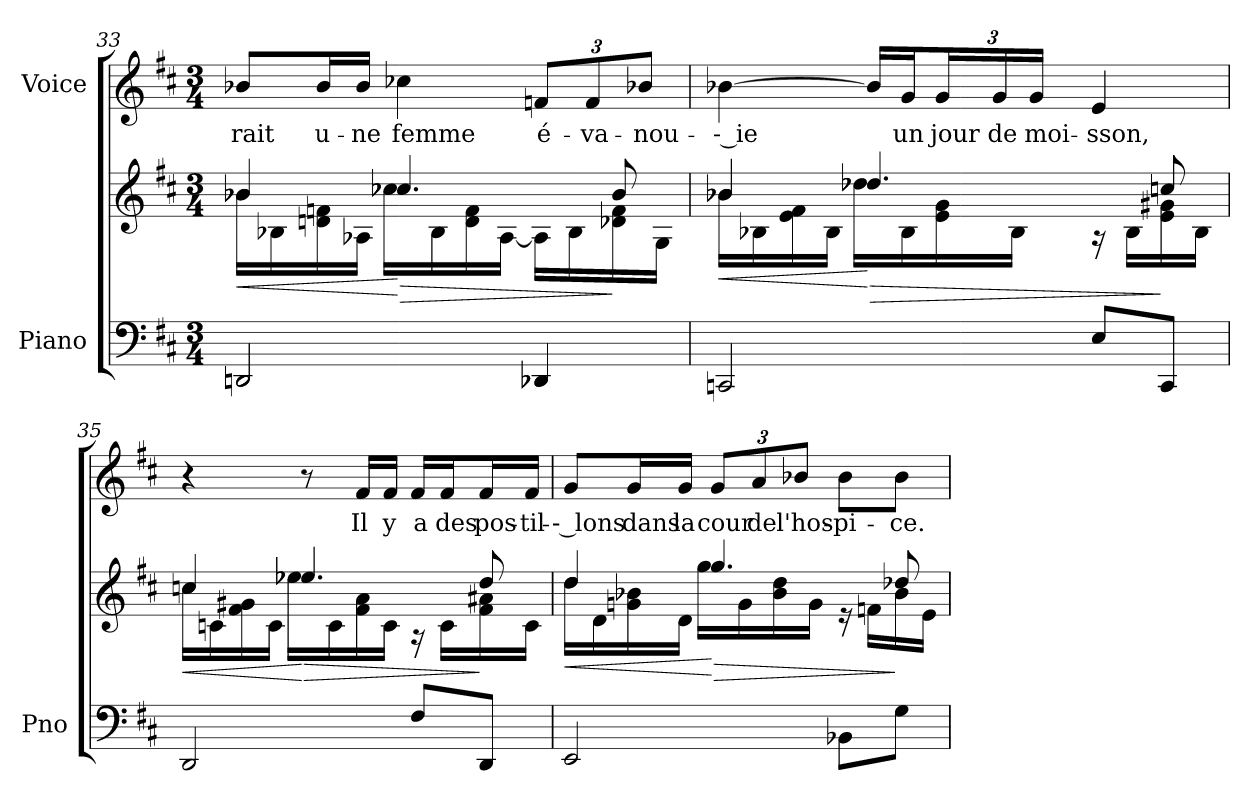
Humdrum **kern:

**kern	**kern	**dynam	**kern	**text
*part2	*part2	*part2	*part1	*part1
*staff3	*staff2	*staff2/3	*staff1	*staff1
*I"Piano	*	*	*I"Voice	*
*I'Pno	*	*	*	*
*clefF4	*clefG2	*	*clefG2	*
*k[f#c#]	*k[f#c#]	*	*k[f#c#]	*
*M3/4	*M3/4	*	*M3/4	*
=33	=33	=33	=33	=33
*^	*	*	*	*
!	!	!	!LO:HP:b	!	!
*	*	*^	*	*	*
2DD/	2DDn/	4b-X/	16b-\LL	<	8b-X/L	-rait
.	.	.	16B-X\	.	.	.
.	.	.	16dn\ 16fn\	.	16b-/L	u-
.	.	.	16A-X\JJ	.	16b-/JJ	-ne
!	!	!	!	!LO:HP:n=1:b	!	!
.	.	4.cc-X/	16cc-\LL	[ >	4cc-X\	femme
.	.	.	16B-\	.	.	.
.	.	.	16d\ 16f\	.	.	.
.	.	.	[16A-\JJ	.	.	.
4DD-X/	4DD-/	.	16A-\LL]	.	12fn/L	é-
.	.	.	16B-\	.	.	.
.	.	.	.	.	12f/	-va-
.	.	8b-/	16d-X\ 16f\	]	.	.
.	.	.	.	.	12b-X/J	-nou-
.	.	.	16G\JJ	.	.	.
*v	*v	*	*	*	*	*
=34	=34	=34	=34	=34	=34
!	!	!	!LO:HP:b	!	!
2CCn/	4b-X/	16b-\LL	<	[4b-X\	-- ie
.	.	16B-X\	.	.	.
.	.	16e\ 16f#i\	.	.	.
.	.	16B-\JJ	.	.	.
!	!	!LO:N:head=solid	!LO:HP:n=1:b	!	!
.	4.dd-X/	16dd-\LL	[ >	16b-/LL]	.
.	.	16B-\	.	16g/J	un
.	.	16e\ 16g\	.	24g/L	jour
.	.	.	.	24g/	de
.	.	16B-\JJ	.	.	.
.	.	.	.	24g/JJ	moi-
8E/L	.	16r	.	4e/	-sson,
.	.	16B-\LL	.	.	.
8CC/J	8ccn/	16e\ 16g#X\	]	.	.
.	.	16B-\JJ	.	.	.
=35	=35	=35	=35	=35	=35
!	!	!	!LO:HP:b	!	!
2DD/	4ccn/	16cc\LL	<	4r	.
.	.	16cn\	.	.	.
.	.	16f#\ 16g#X\	.	.	.
.	.	16c\JJ	.	.	.
!	!	!LO:N:head=solid	!LO:HP:n=1:b	!	!
.	4.ee-X/	16ee-\LL	[ >	8r	.
.	.	16c\	.	.	.
.	.	16f#\ 16a\	.	16f#/LL	Il
.	.	16c\JJ	.	16f#/JJ	y
8F#/L	.	16r	.	16f#/LL	a
.	.	16c\LL	.	16f#/J	des
8DD/J	8dd/	16f#\ 16a#X\	]	16f#/L	pos-
.	.	16c\JJ	.	16f#/JJ	-til-
=36	=36	=36	=36	=36	=36
!	!	!	!LO:HP:b	!	!
2EE/	4dd/	16dd\LL	<	8g/L	-- lons
.	.	16d\	.	.	.
.	.	16gn\ 16b-X\	.	16g/L	dans
.	.	16d\JJ	.	16g/JJ	la
!	!	!LO:N:head=solid	!LO:HP:n=1:b	!	!
.	4.gg/	16gg\LL	[ >	12g/L	cour
.	.	16g\	.	.	.
.	.	.	.	12a/	de
.	.	16b-\ 16dd\	.	.	.
.	.	.	.	12b-X/J	l'hos-
.	.	16g\JJ	.	.	.
8BB-X\L	.	16r	.	8b-\L	-pi-
.	.	16fn\LL	.	.	.
8G\J	8dd-X/	16b-\	]	8b-\J	ce.
.	.	16e\JJ	.	.	.
*	*v	*v	*	*	*
=	=	=	=	=
*-	*-	*-	*-	*-
